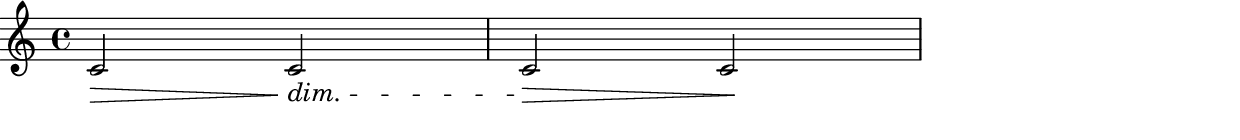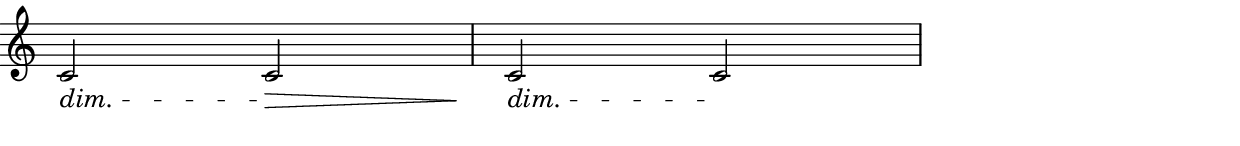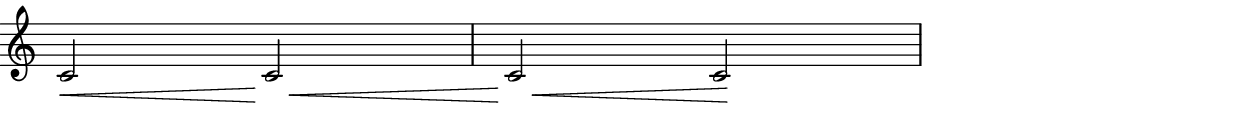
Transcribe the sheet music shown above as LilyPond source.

%% Generated by lilypond-book.py
%% Options: [exampleindent=10.16\mm,indent=0\mm,line-width=160\mm]
\include "lilypond-book-preamble.ly"


% ****************************************************************
% Start cut-&-pastable-section
% ****************************************************************



\paper {
  indent = 0\mm
  line-width = 160\mm
  % offset the left padding, also add 1mm as lilypond creates cropped
  % images with a little space on the right
  line-width = #(- line-width (* mm  3.000000) (* mm 1))
}

\layout {
  
}





% ****************************************************************
% ly snippet:
% ****************************************************************
\sourcefilename "/home/karlin/lilypond-git/input/regression/hairpin-neighboring-span-dynamics.ly"
\sourcefileline 0
\version "2.19.21"

\header {
  texidoc = "Bound padding for hairpins also applies before following
@code{DynamicTextSpanner} grobs.  In this case, @code{bound-padding}
is not scaled down.
"
}

\relative {
  \override Hairpin.to-barline = ##f
  c'2\>
  \dimTextDim
  c2\>
  \dimHairpin
  c\> c\! \break
  \dimTextDim
  c2\> 
  \override Hairpin.bound-padding = #5
  \dimHairpin
  c2\>
  \dimTextDim
  c2\> c\! \break
  \crescHairpin
  c2\< c\<
  c2\< c\!
}



% ****************************************************************
% end ly snippet
% ****************************************************************
